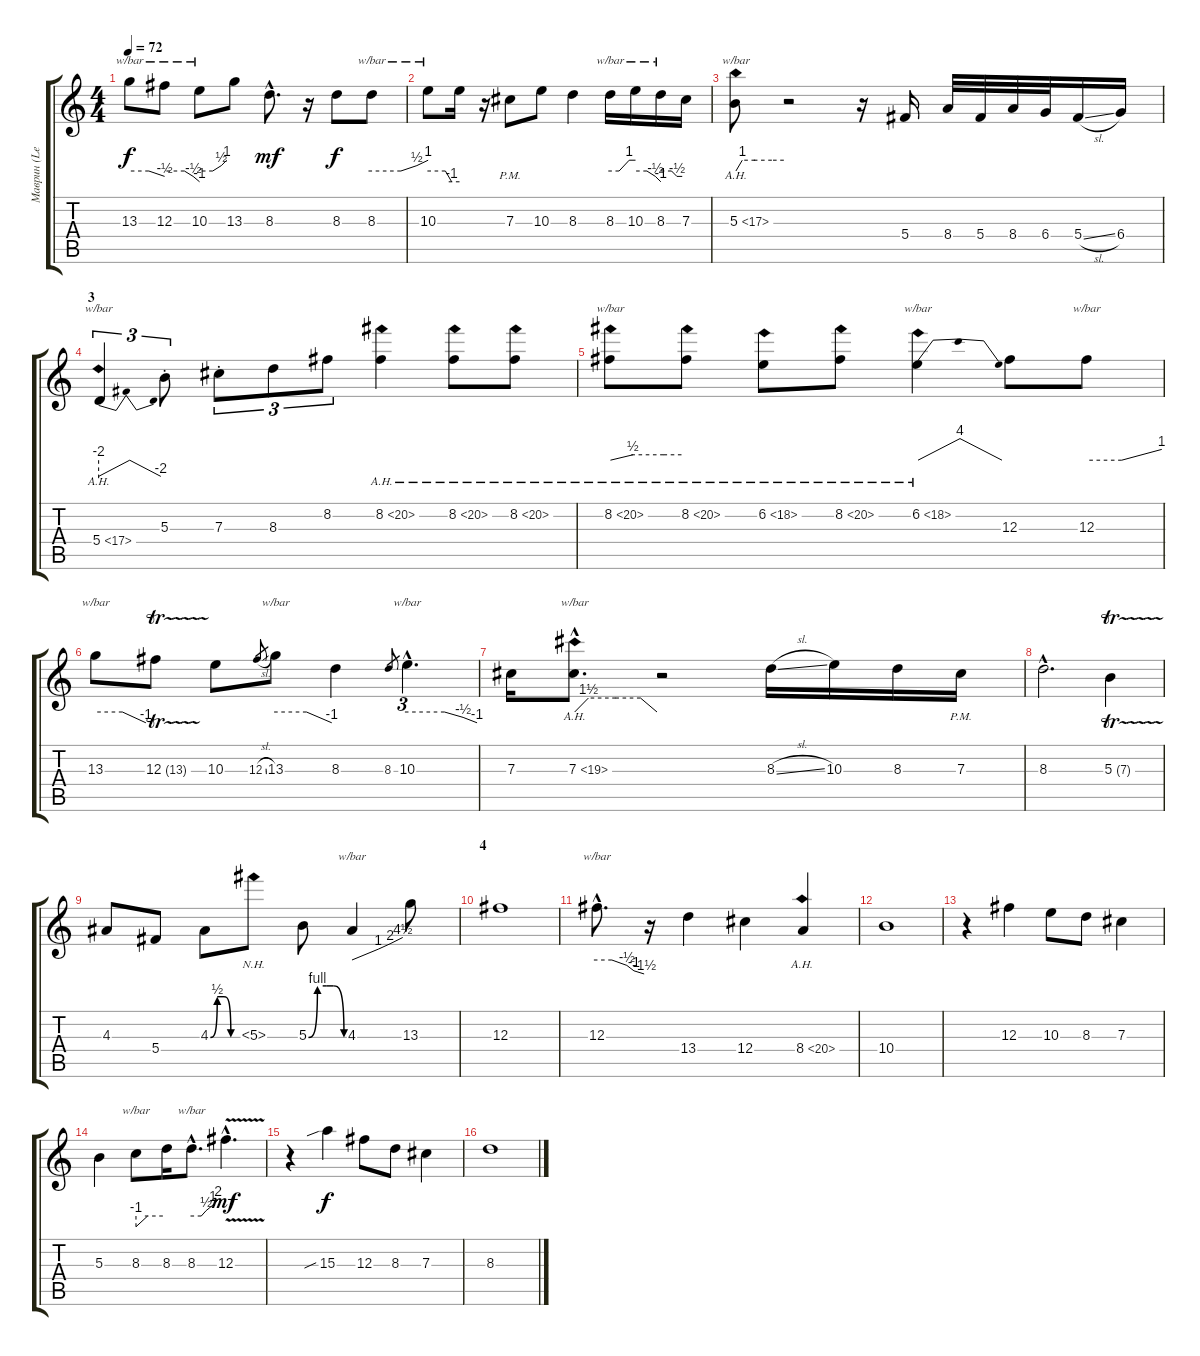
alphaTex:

\track ("Маврин (Lead-1)" "Маврин (Le") {instrument distortionguitar}
\staff {score tabs}
\tuning (Eb4 Bb3 Gb3 Db3 Ab2 Eb2) {hide}
\ts (4 4)
\tempo 72
\clef g2
\ks c
13.3.8{tbe (custom default 0 0 33 0 60 -2) dy f} 12.3.8{tbe (custom default 0 0 34 0 49 -2 60 -4)} 10.3.8{tbe (custom default 0 0 29 0 48 2 60 4)} 13.3.8 8.3{hac}.8{d dy mf} r.16 8.3.8{dy f} 8.3.8{tbe (custom default 0 0 31 0 48 2 60 4)} |
10.3.8{tbe (custom default 0 0 33 0 45 -4 60 -4)} 10.3{t}.16 r.16 7.3{pm}.8 10.3.8 8.3.4 8.3.16{tbe (custom default 0 0 21 0 45 4 60 4)} 10.3.16{tbe (custom default 0 0 27 0 47 -2 60 -4)} 8.3.16{tbe (custom default 0 0 30 0 45 -2 60 -2)} 7.3.16 |
5.3{ah 12}.8{tbe (custom default 0 0 8 4 24 4 45 4 60 4)} r.2 r.16 5.4.16 8.4.32 5.4.32 8.4.32 6.4.32 5.4{sl}.16 6.4.16 |
\section ("" "3")
5.4{ah 12}.4{tu (3 2) tbe (dip default 0 -8 31 0 60 -8)} 5.3{st}.8{tu (3 2)} 7.3{st}.8{tu (3 2)} 8.3.8{tu (3 2)} 8.2.8{tu (3 2)} 8.2{ah 12}.4 8.2{ah 12}.8 8.2{ah 12}.8 |
8.2{ah 12}.8{tbe (custom default 0 0 19 2 45 2 60 2)} 8.2{ah 12}.8 6.2{ah 12}.8 8.2{ah 12}.8 6.2{ah 12}.4{tbe (dip default 0 0 14 16 30 16 60 0)} 12.3.8 12.3.8{tbe (custom default 0 0 28 0 60 4)} |
13.3.8{tbe (custom default 0 0 32 0 60 -4)} 12.3{tr (13 32)}.8 10.3.8 12.3{sl}.8{gr} 13.3.8{tbe (custom default 0 0 33 0 60 -4)} 8.3.4 8.3.8{gr} 10.3{hac}.4{d tu (3 2) tbe (custom default 0 0 32 0 48 -2 60 -4)} |
7.3.16 7.3{ah 12 hac}.8{d tbe (custom default 0 0 10 6 30 6 48 6 60 0)} r.2 8.3{sl}.16 10.3.16 8.3.16 7.3{pm}.16 |
8.3{hac}.2{d} 5.3{tr (7 32)}.4 |
4.3.8 5.4.8 4.3{be (custom 0 0 15 2 30 2 45 0 60 0)}.8 5.3{nh}.8 5.3{be (custom 0 0 15 4 30 4 42 4 60 0)}.8 4.3.4{tbe (custom default 0 0 31 4 45 8 60 18)} 13.3.8 |
\section ("" "4")
12.3.1{volume 8 balance 12} |
12.3{hac}.8{d tbe (custom default 0 0 19 0 38 -2 47 -4 60 -6)} r.16 13.4.4 12.4.4 8.4{ah 12}.4 |
10.4.1 |
r.4 12.3.4 10.3.8 8.3.8 7.3.4 |
5.3.4 8.3.8{tbe (custom default 0 -4 26 0 60 0)} 8.3.16 8.3{hac}.8{d tbe (custom default 0 0 22 0 33 2 48 4 60 8)} 12.3{v hac}.4{d dy mf} |
r.4 15.3{sib}.4{dy f} 12.3.8 8.3.8 7.3.4 |
8.3.1
